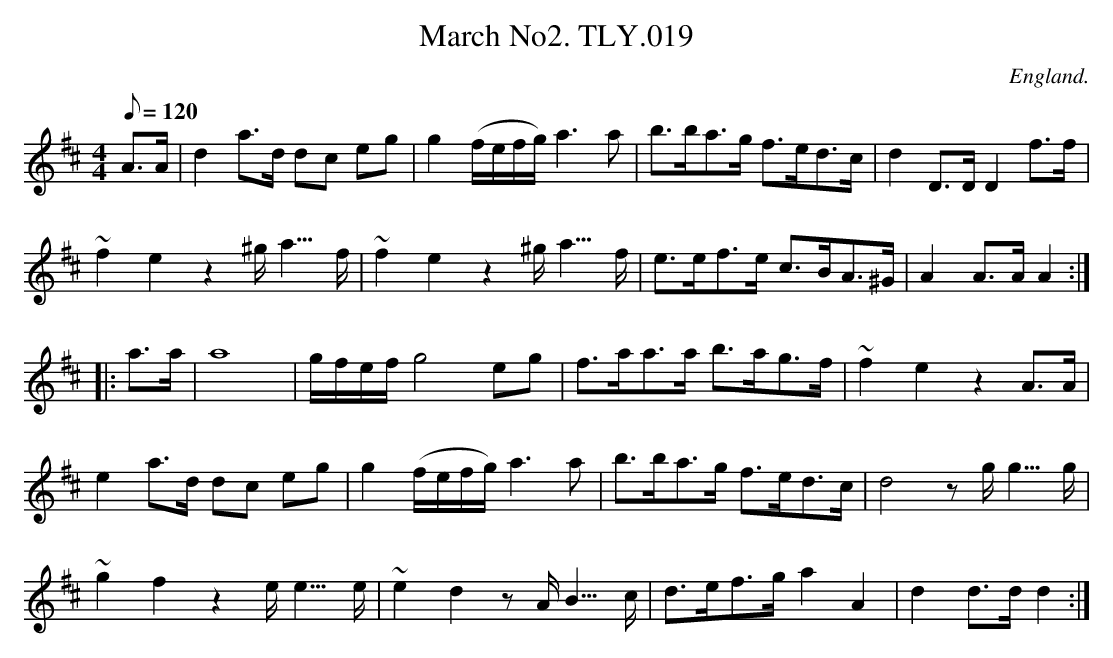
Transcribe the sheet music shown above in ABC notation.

X:1
T:March No2. TLY.019
M:4/4
L:1/8
Q:120
O:England.
K:D
A>A|d2a>d d-c eg|g2 (f/2e/2f/2g/2) a3a|b>ba>g f>ed>c|d2D>D D2 f>f|!
~f2e2z2 ^g<a>f|~f2e2z2 ^g<a>f|e>ef>e c>BA>^G|A2A>AA2:|!
|:a>a|a8|g/2f/2e/2f/2 g4 eg|f>aa>a b>ag>f|~f2e2 z2A>A|!
e2a>d d-c e-g|g2 (f/2e/2f/2g/2) a3a|b>ba>g f>ed>c|d4 z g<g>g|!
~g2f2 z2 e<e>e|~e2 d2 z A<B>c|d>ef>g a2 A2|d2 d>dd2:|]
